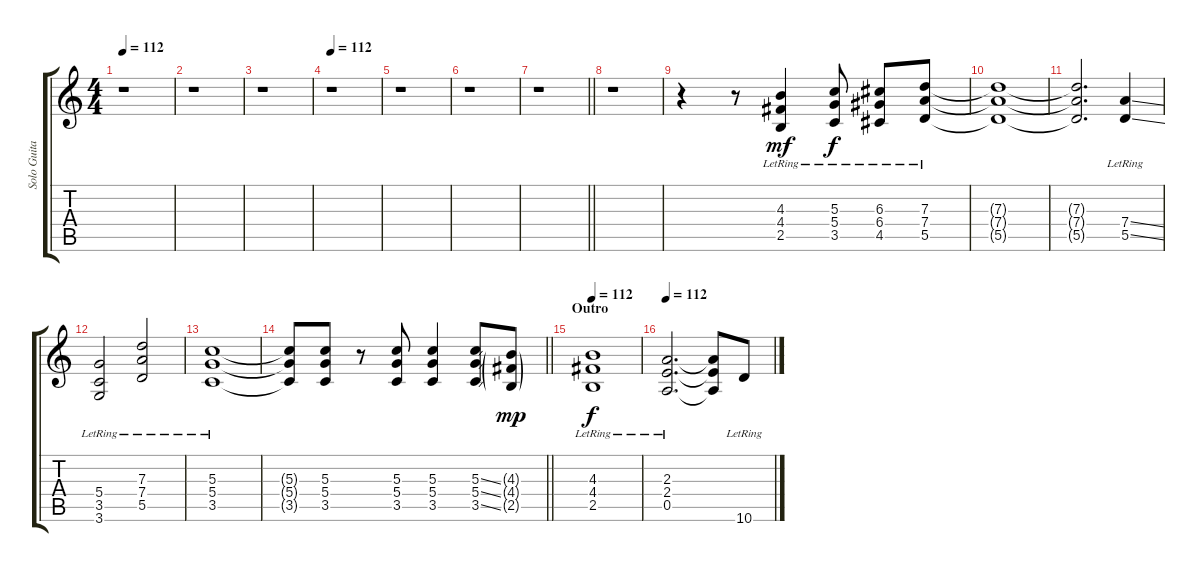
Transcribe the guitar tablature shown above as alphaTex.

\track ("Solo Guitar 1" "Solo Guita") {instrument distortionguitar}
\staff {score tabs}
\tuning (E4 B3 G3 D3 A2 E2) {hide}
\ts (4 4)
\tempo 112
\clef g2
\ks c
r.1{dy f} |
r.1 |
r.1 |
\tempo 112
r.1 |
r.1 |
r.1 |
\barLineRight lightlight
r.1 |
r.1 |
r.4 r.8 (4.3 4.4{lr} 2.5).4{dy mf} (5.3 5.4{lr} 3.5).8{dy f} (6.3 6.4{lr} 4.5).8 (7.3 7.4{lr} 5.5).8 |
(7.3{t} 7.4{t} 5.5{t}).1 |
(7.3{t} 7.4{t} 5.5{t}).2{d} (7.4{ss lr} 5.5{ss}).4 |
(5.4{lr} 3.5 3.6).2 (7.3 7.4{lr} 5.5).2 |
(5.3 5.4{lr} 3.5).1 |
\barLineRight lightlight
(5.3{t} 5.4{t} 3.5{t}).8 (5.3 5.4 3.5).8 r.8 (5.3 5.4 3.5).8 (5.3 5.4 3.5).4 (5.3{ss} 5.4{ss} 3.5{ss}).8 (4.3{g} 4.4{g} 2.5{g}).8{dy mp} |
\section ("" "Outro")
\tempo 112
(4.3 4.4 2.5{lr}).1{dy f} |
\tempo 112
(2.3 2.4 0.5{lr}).2{d} (2.3{t} 2.4{t} 0.5{t}).8 10.6{ss lr}.8
